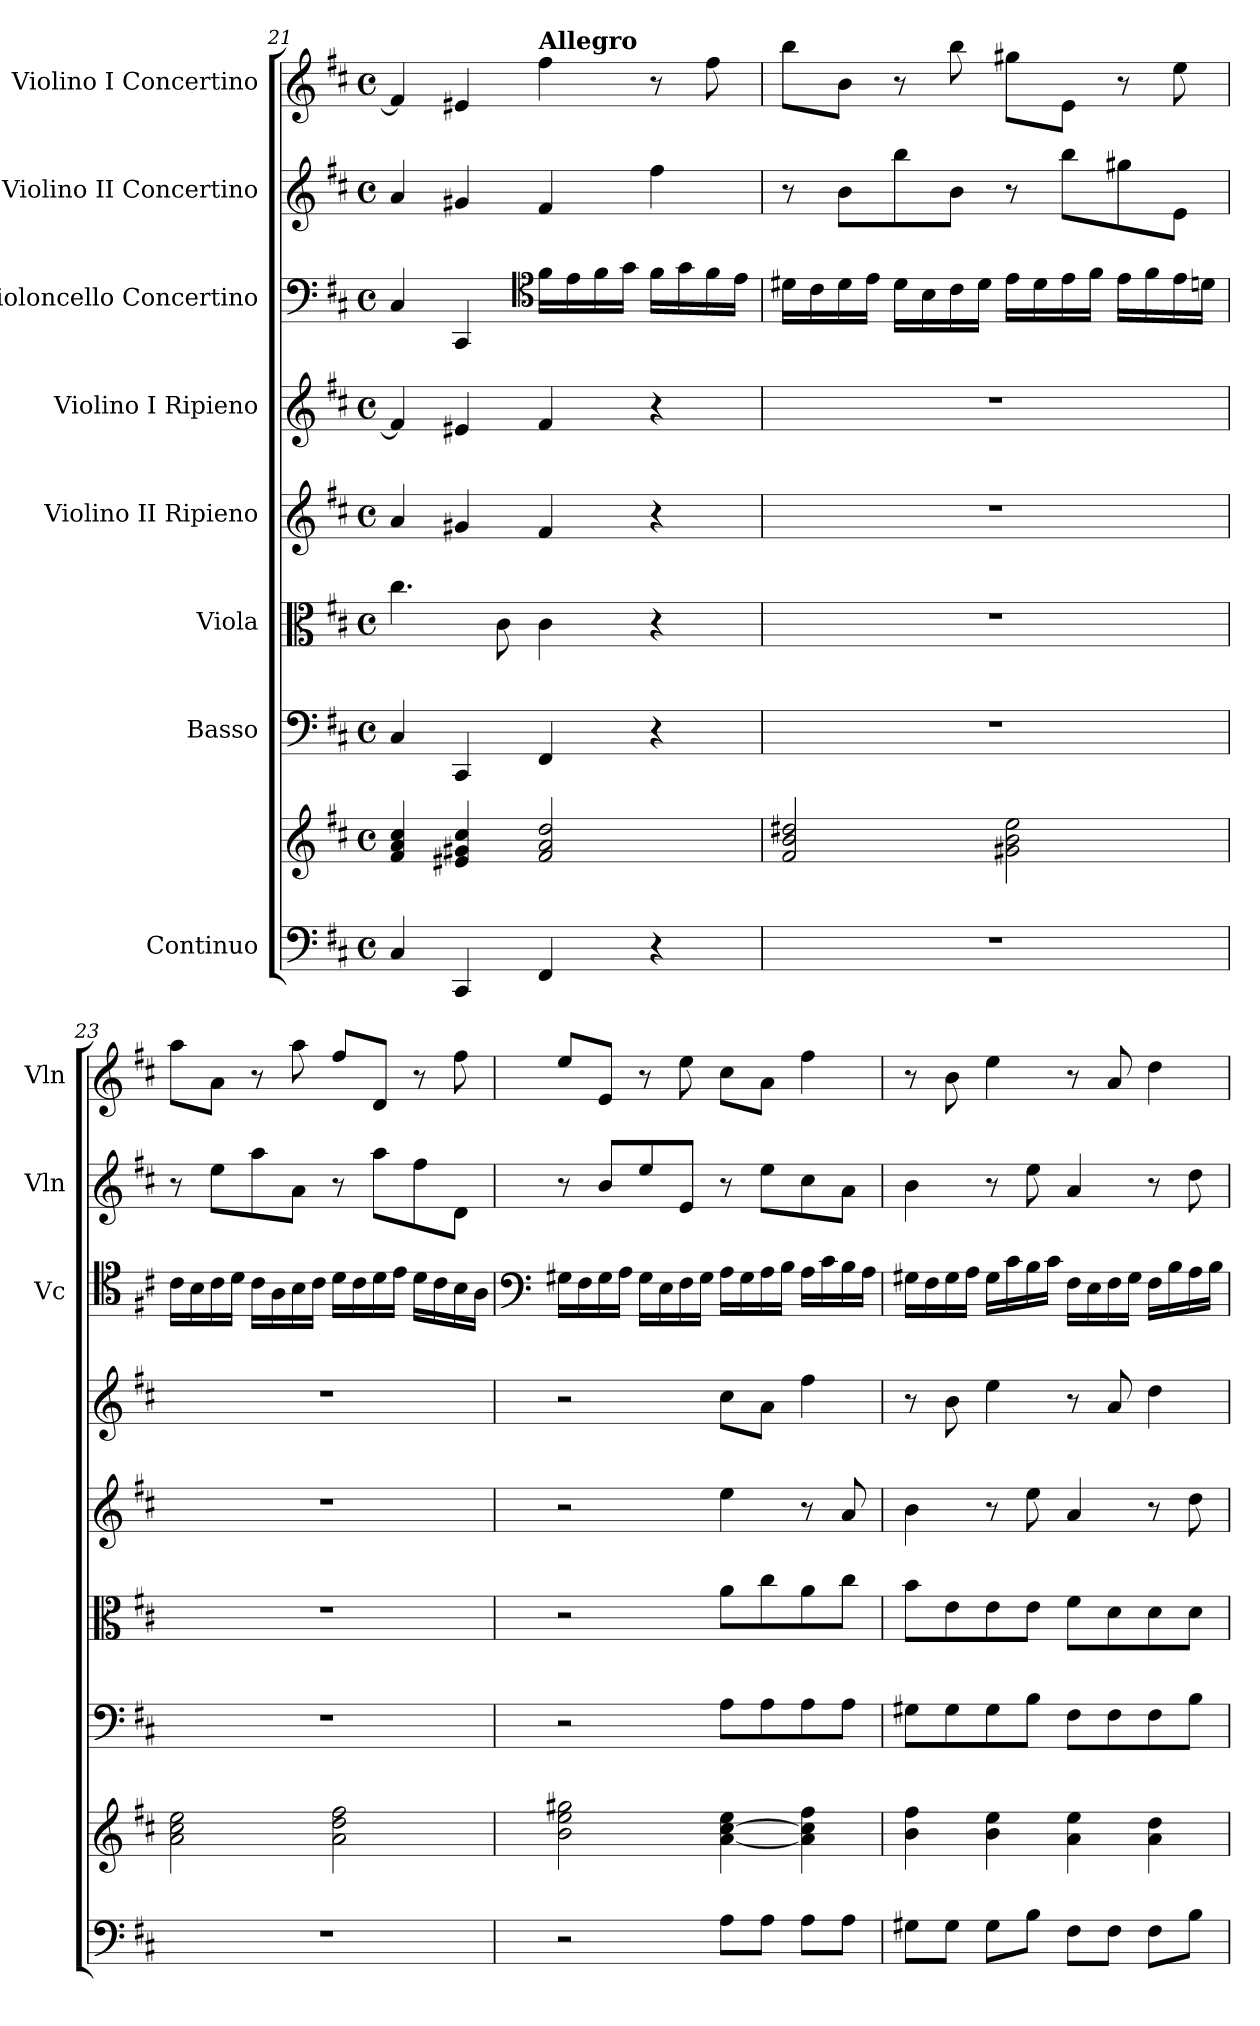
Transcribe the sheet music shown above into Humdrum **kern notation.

**kern	**kern	**kern	**kern	**kern	**kern	**kern	**kern	**kern
*part8	*part8	*part7	*part6	*part5	*part4	*part3	*part2	*part1
*staff9	*staff8	*staff7	*staff6	*staff5	*staff4	*staff3	*staff2	*staff1
*I"Continuo	*	*I"Basso	*I"Viola	*I"Violino II Ripieno	*I"Violino I Ripieno	*I"Violoncello Concertino	*I"Violino II Concertino	*I"Violino I Concertino
*	*	*	*	*	*	*I'Vc	*I'Vln	*I'Vln
!!LO:PB:g=z
*clefF4	*clefG2	*clefF4	*clefC3	*clefG2	*clefG2	*clefF4	*clefG2	*clefG2
*k[f#c#]	*k[f#c#]	*k[f#c#]	*k[f#c#]	*k[f#c#]	*k[f#c#]	*k[f#c#]	*k[f#c#]	*k[f#c#]
*M4/4	*M4/4	*M4/4	*M4/4	*M4/4	*M4/4	*M4/4	*M4/4	*M4/4
*met(c)	*met(c)	*met(c)	*met(c)	*met(c)	*met(c)	*met(c)	*met(c)	*met(c)
=21	=21	=21	=21	=21	=21	=21	=21	=21
4C#/	4f#/ 4a/ 4cc#/	4C#/	4.cc#\	4a/	4f#/]	4C#/	4a/	4f#/]
4CC#/	4e#X/ 4g#X/ 4cc#/	4CC#/	.	4g#X/	4e#X/	4CC#/	4g#X/	4e#X/
.	.	.	8c#\	.	.	.	.	.
*	*	*	*	*	*	*clefC4	*	*
!	!	!	!	!	!	!	!	!LO:TX:a:B:t=Allegro
4FF#/	2f#/ 2a/ 2dd/	4FF#/	4c#\	4f#/	4f#/	16f#\LL	4f#/	4ff#\
.	.	.	.	.	.	16e\	.	.
.	.	.	.	.	.	16f#\	.	.
.	.	.	.	.	.	16g\JJ	.	.
4r	.	4r	4r	4r	4r	16f#\LL	4ff#\	8r
.	.	.	.	.	.	16g\	.	.
.	.	.	.	.	.	16f#\	.	8ff#\
.	.	.	.	.	.	16e\JJ	.	.
=22	=22	=22	=22	=22	=22	=22	=22	=22
1r	2f#/ 2b/ 2dd#X/	1r	1r	1r	1r	16d#X\LL	8r	8bb\L
.	.	.	.	.	.	16c#\	.	.
.	.	.	.	.	.	16d#\	8b\L	8b\J
.	.	.	.	.	.	16e\JJ	.	.
.	.	.	.	.	.	16d#\LL	8bb\	8r
.	.	.	.	.	.	16B\	.	.
.	.	.	.	.	.	16c#\	8b\J	8bb\
.	.	.	.	.	.	16d#\JJ	.	.
.	2g#X\ 2b\ 2ee\	.	.	.	.	16e\LL	8r	8gg#X\L
.	.	.	.	.	.	16d#\	.	.
.	.	.	.	.	.	16e\	8bb\L	8e\J
.	.	.	.	.	.	16f#\JJ	.	.
.	.	.	.	.	.	16e\LL	8gg#X\	8r
.	.	.	.	.	.	16f#\	.	.
.	.	.	.	.	.	16e\	8e\J	8ee\
.	.	.	.	.	.	16dn\JJ	.	.
=23	=23	=23	=23	=23	=23	=23	=23	=23
1r	2a\ 2cc#\ 2ee\	1r	1r	1r	1r	16c#\LL	8r	8aa\L
.	.	.	.	.	.	16B\	.	.
.	.	.	.	.	.	16c#\	8ee\L	8a\J
.	.	.	.	.	.	16d\JJ	.	.
.	.	.	.	.	.	16c#\LL	8aa\	8r
.	.	.	.	.	.	16A\	.	.
.	.	.	.	.	.	16B\	8a\J	8aa\
.	.	.	.	.	.	16c#\JJ	.	.
.	2a\ 2dd\ 2ff#\	.	.	.	.	16d\LL	8r	8ff#/L
.	.	.	.	.	.	16c#\	.	.
.	.	.	.	.	.	16d\	8aa\L	8d/J
.	.	.	.	.	.	16e\JJ	.	.
.	.	.	.	.	.	16d\LL	8ff#\	8r
.	.	.	.	.	.	16c#\	.	.
.	.	.	.	.	.	16B\	8d\J	8ff#\
.	.	.	.	.	.	16A\JJ	.	.
=24	=24	=24	=24	=24	=24	=24	=24	=24
*	*	*	*	*	*	*clefF4	*	*
2r	2b\ 2ee\ 2gg#X\	2r	2r	2r	2r	16G#X\LL	8r	8ee/L
.	.	.	.	.	.	16F#\	.	.
.	.	.	.	.	.	16G#\	8b/L	8e/J
.	.	.	.	.	.	16A\JJ	.	.
.	.	.	.	.	.	16G#\LL	8ee/	8r
.	.	.	.	.	.	16E\	.	.
.	.	.	.	.	.	16F#\	8e/J	8ee\
.	.	.	.	.	.	16G#\JJ	.	.
8A\L	[4a\ [4cc#\ 4ee\	8A\L	8a\L	4ee\	8cc#\L	16A\LL	8r	8cc#\L
.	.	.	.	.	.	16G#\	.	.
8A\J	.	8A\	8cc#\	.	8a\J	16A\	8ee\L	8a\J
.	.	.	.	.	.	16B\JJ	.	.
8A\L	4a\] 4cc#\] 4ff#\	8A\	8a\	8r	4ff#\	16A\LL	8cc#\	4ff#\
.	.	.	.	.	.	16c#\	.	.
8A\J	.	8A\J	8cc#\J	8a/	.	16B\	8a\J	.
.	.	.	.	.	.	16A\JJ	.	.
!!LO:PB:g=z
=25	=25	=25	=25	=25	=25	=25	=25	=25
8G#X\L	4b\ 4ff#\	8G#X\L	8b\L	4b\	8r	16G#X\LL	4b\	8r
.	.	.	.	.	.	16F#\	.	.
8G#\J	.	8G#\	8e\	.	8b\	16G#\	.	8b\
.	.	.	.	.	.	16A\JJ	.	.
8G#\L	4b\ 4ee\	8G#\	8e\	8r	4ee\	16G#\LL	8r	4ee\
.	.	.	.	.	.	16c#\	.	.
8B\J	.	8B\J	8e\J	8ee\	.	16B\	8ee\	.
.	.	.	.	.	.	16c#\JJ	.	.
8F#\L	4a\ 4ee\	8F#\L	8f#\L	4a/	8r	16F#\LL	4a/	8r
.	.	.	.	.	.	16E\	.	.
8F#\J	.	8F#\	8d\	.	8a/	16F#\	.	8a/
.	.	.	.	.	.	16G#\JJ	.	.
8F#\L	4a\ 4dd\	8F#\	8d\	8r	4dd\	16F#\LL	8r	4dd\
.	.	.	.	.	.	16B\	.	.
8B\J	.	8B\J	8d\J	8dd\	.	16A\	8dd\	.
.	.	.	.	.	.	16B\JJ	.	.
=	=	=	=	=	=	=	=	=
*-	*-	*-	*-	*-	*-	*-	*-	*-
